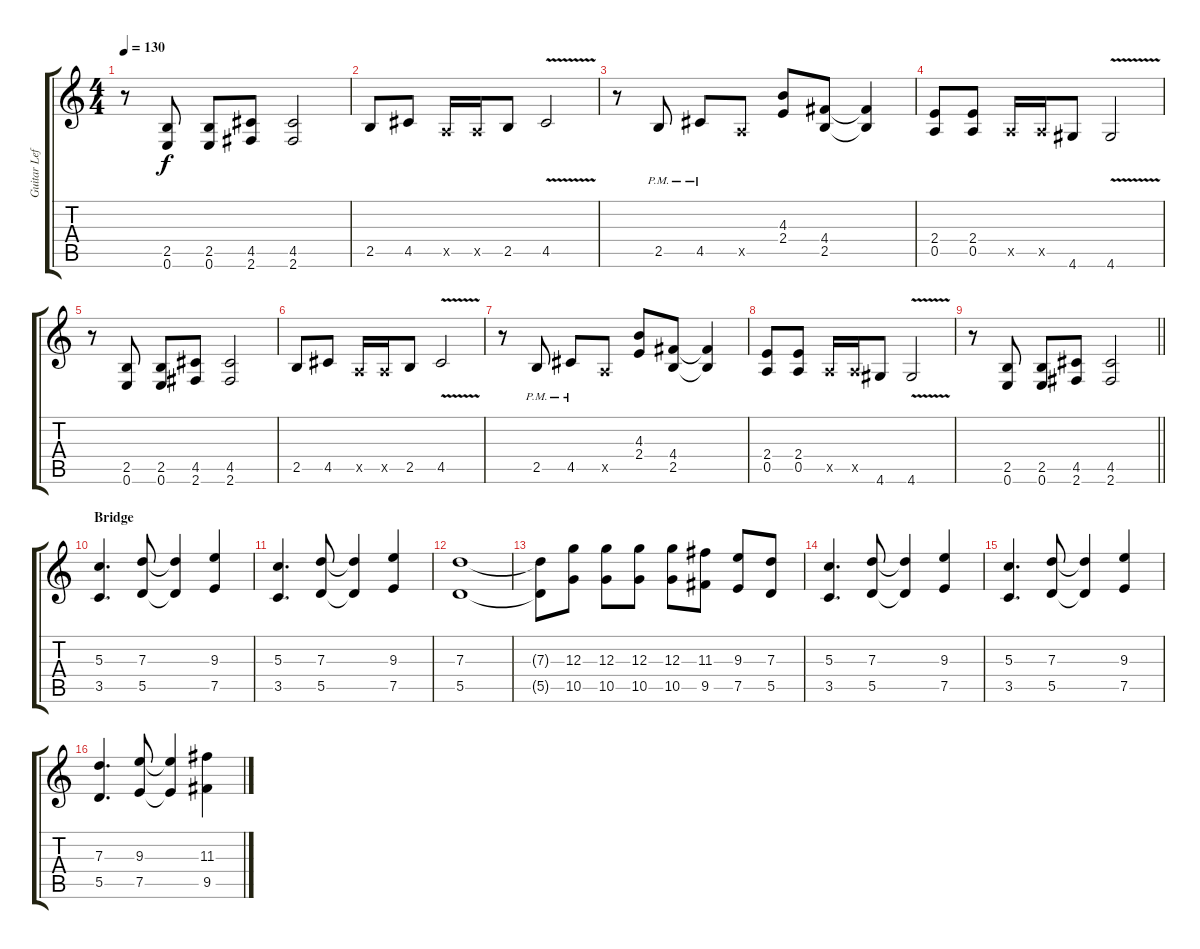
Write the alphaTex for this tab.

\track ("Guitar Left" "Guitar Lef") {instrument overdrivenguitar}
\staff {score tabs}
\tuning (E4 B3 G3 D3 A2 E2) {hide}
\ts (4 4)
\tempo 130
\clef g2
\ks c
r.8{dy f} (2.5 0.6).8 (2.5 0.6).8 (4.5 2.6).8 (4.5 2.6).2 |
2.5.8 4.5.8 0.5{x}.16 0.5{x}.16 2.5.8 4.5{v}.2 |
r.8 2.5{pm}.8 4.5{pm}.8 0.5{x}.8 (4.3 2.4).8 (4.4 2.5).8 (4.4{t} 2.5{t}).4 |
(2.4 0.5).8 (2.4 0.5).8 0.5{x}.16 0.5{x}.16 4.6.8 4.6{v}.2 |
r.8 (2.5 0.6).8 (2.5 0.6).8 (4.5 2.6).8 (4.5 2.6).2 |
2.5.8 4.5.8 0.5{x}.16 0.5{x}.16 2.5.8 4.5{v}.2 |
r.8 2.5{pm}.8 4.5{pm}.8 0.5{x}.8 (4.3 2.4).8 (4.4 2.5).8 (4.4{t} 2.5{t}).4 |
(2.4 0.5).8 (2.4 0.5).8 0.5{x}.16 0.5{x}.16 4.6.8 4.6{v}.2 |
\barLineRight lightlight
r.8 (2.5 0.6).8 (2.5 0.6).8 (4.5 2.6).8 (4.5 2.6).2 |
\section ("" "Bridge")
(5.3 3.5).4{d} (7.3 5.5).8 (7.3{t} 5.5{t}).4 (9.3 7.5).4 |
(5.3 3.5).4{d} (7.3 5.5).8 (7.3{t} 5.5{t}).4 (9.3 7.5).4 |
(7.3 5.5).1 |
(7.3{t} 5.5{t}).8 (12.3 10.5).8 (12.3 10.5).8 (12.3 10.5).8 (12.3 10.5).8 (11.3 9.5).8 (9.3 7.5).8 (7.3 5.5).8 |
(5.3 3.5).4{d} (7.3 5.5).8 (7.3{t} 5.5{t}).4 (9.3 7.5).4 |
(5.3 3.5).4{d} (7.3 5.5).8 (7.3{t} 5.5{t}).4 (9.3 7.5).4 |
(7.3 5.5).4{d} (9.3 7.5).8 (9.3{t} 7.5{t}).4 (11.3 9.5).4
